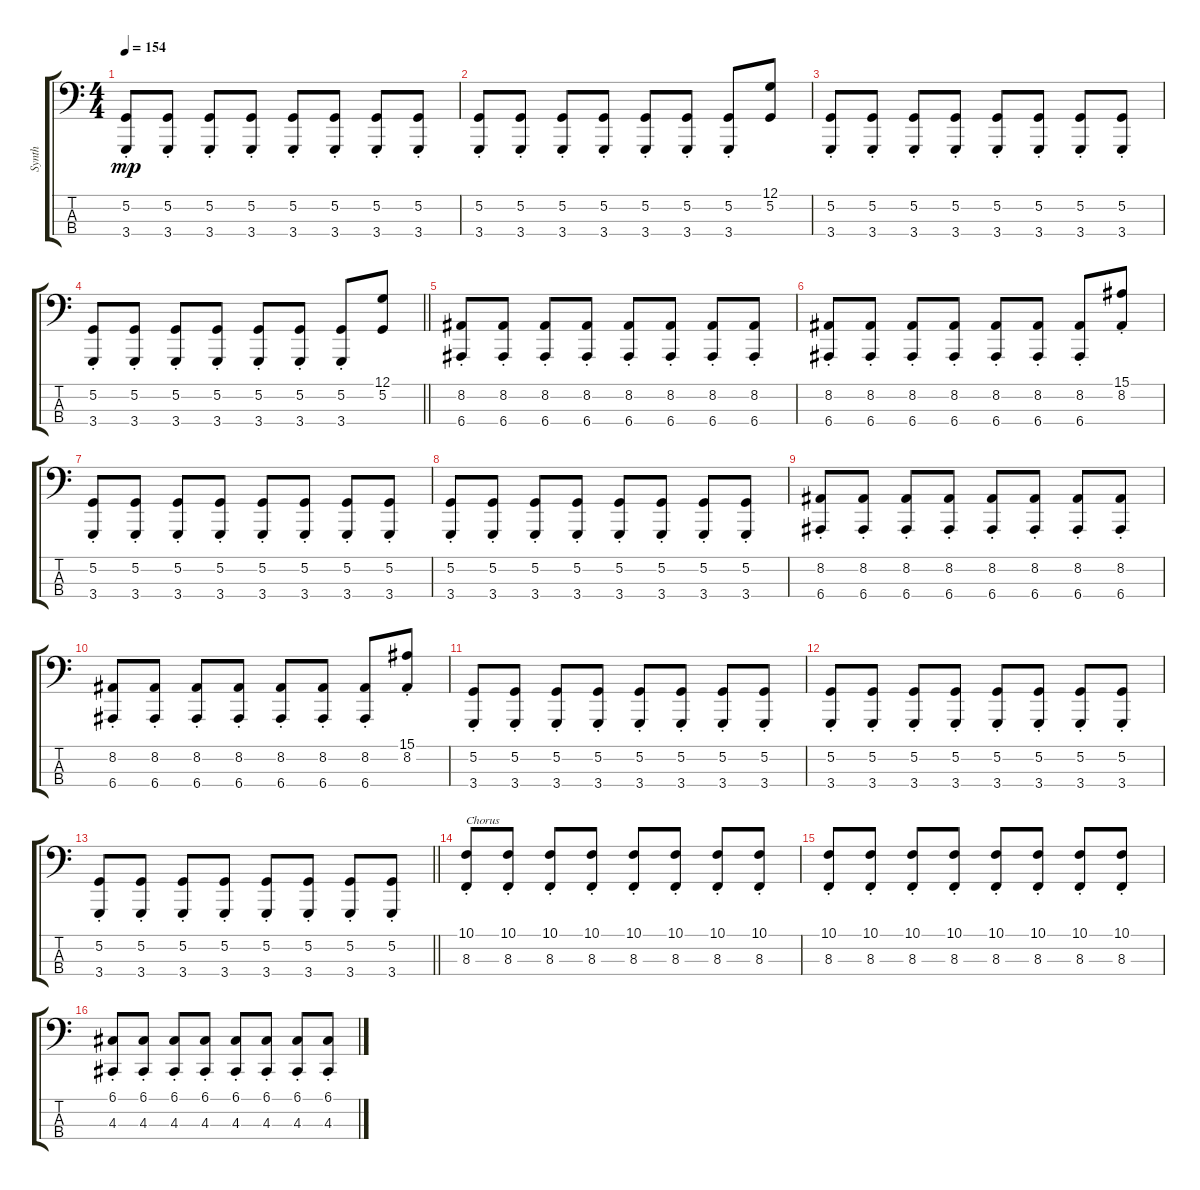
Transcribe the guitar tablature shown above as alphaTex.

\track ("Synth" "Synth") {instrument lead2sawtooth}
\staff {score tabs}
\tuning (G2 D2 A1 E1) {hide}
\ts (4 4)
\tempo 154
\clef f4
\ks c
(5.2{st} 3.4{st}).8{dy mp} (5.2{st} 3.4{st}).8 (5.2{st} 3.4{st}).8 (5.2{st} 3.4{st}).8 (5.2{st} 3.4{st}).8 (5.2{st} 3.4{st}).8 (5.2{st} 3.4{st}).8 (5.2{st} 3.4{st}).8 |
(5.2{st} 3.4{st}).8 (5.2{st} 3.4{st}).8 (5.2{st} 3.4{st}).8 (5.2{st} 3.4{st}).8 (5.2{st} 3.4{st}).8 (5.2{st} 3.4{st}).8 (5.2{st} 3.4{st}).8 (12.1 5.2).8 |
(5.2{st} 3.4{st}).8 (5.2{st} 3.4{st}).8 (5.2{st} 3.4{st}).8 (5.2{st} 3.4{st}).8 (5.2{st} 3.4{st}).8 (5.2{st} 3.4{st}).8 (5.2{st} 3.4{st}).8 (5.2{st} 3.4{st}).8 |
\barLineRight lightlight
(5.2{st} 3.4{st}).8 (5.2{st} 3.4{st}).8 (5.2{st} 3.4{st}).8 (5.2{st} 3.4{st}).8 (5.2{st} 3.4{st}).8 (5.2{st} 3.4{st}).8 (5.2{st} 3.4{st}).8 (12.1 5.2).8 |
(8.2{st} 6.4{st}).8 (8.2{st} 6.4{st}).8 (8.2{st} 6.4{st}).8 (8.2{st} 6.4{st}).8 (8.2{st} 6.4{st}).8 (8.2{st} 6.4{st}).8 (8.2{st} 6.4{st}).8 (8.2{st} 6.4{st}).8 |
(8.2{st} 6.4{st}).8 (8.2{st} 6.4{st}).8 (8.2{st} 6.4{st}).8 (8.2{st} 6.4{st}).8 (8.2{st} 6.4{st}).8 (8.2{st} 6.4{st}).8 (8.2{st} 6.4{st}).8 (15.1{st} 8.2{st}).8 |
(5.2{st} 3.4{st}).8 (5.2{st} 3.4{st}).8 (5.2{st} 3.4{st}).8 (5.2{st} 3.4{st}).8 (5.2{st} 3.4{st}).8 (5.2{st} 3.4{st}).8 (5.2{st} 3.4{st}).8 (5.2{st} 3.4{st}).8 |
(5.2{st} 3.4{st}).8 (5.2{st} 3.4{st}).8 (5.2{st} 3.4{st}).8 (5.2{st} 3.4{st}).8 (5.2{st} 3.4{st}).8 (5.2{st} 3.4{st}).8 (5.2{st} 3.4{st}).8 (5.2{st} 3.4{st}).8 |
(8.2{st} 6.4{st}).8 (8.2{st} 6.4{st}).8 (8.2{st} 6.4{st}).8 (8.2{st} 6.4{st}).8 (8.2{st} 6.4{st}).8 (8.2{st} 6.4{st}).8 (8.2{st} 6.4{st}).8 (8.2{st} 6.4{st}).8 |
(8.2{st} 6.4{st}).8 (8.2{st} 6.4{st}).8 (8.2{st} 6.4{st}).8 (8.2{st} 6.4{st}).8 (8.2{st} 6.4{st}).8 (8.2{st} 6.4{st}).8 (8.2{st} 6.4{st}).8 (15.1{st} 8.2{st}).8 |
(5.2{st} 3.4{st}).8 (5.2{st} 3.4{st}).8 (5.2{st} 3.4{st}).8 (5.2{st} 3.4{st}).8 (5.2{st} 3.4{st}).8 (5.2{st} 3.4{st}).8 (5.2{st} 3.4{st}).8 (5.2{st} 3.4{st}).8 |
(5.2{st} 3.4{st}).8 (5.2{st} 3.4{st}).8 (5.2{st} 3.4{st}).8 (5.2{st} 3.4{st}).8 (5.2{st} 3.4{st}).8 (5.2{st} 3.4{st}).8 (5.2{st} 3.4{st}).8 (5.2{st} 3.4{st}).8 |
\barLineRight lightlight
(5.2{st} 3.4{st}).8 (5.2{st} 3.4{st}).8 (5.2{st} 3.4{st}).8 (5.2{st} 3.4{st}).8 (5.2{st} 3.4{st}).8 (5.2{st} 3.4{st}).8 (5.2{st} 3.4{st}).8 (5.2{st} 3.4{st}).8 |
(10.1{st} 8.3{st}).8{txt "Chorus"} (10.1{st} 8.3{st}).8 (10.1{st} 8.3{st}).8 (10.1{st} 8.3{st}).8 (10.1{st} 8.3{st}).8 (10.1{st} 8.3{st}).8 (10.1{st} 8.3{st}).8 (10.1{st} 8.3{st}).8 |
(10.1{st} 8.3{st}).8 (10.1{st} 8.3{st}).8 (10.1{st} 8.3{st}).8 (10.1{st} 8.3{st}).8 (10.1{st} 8.3{st}).8 (10.1{st} 8.3{st}).8 (10.1{st} 8.3{st}).8 (10.1{st} 8.3{st}).8 |
(6.1{st} 4.3{st}).8 (6.1{st} 4.3{st}).8 (6.1{st} 4.3{st}).8 (6.1{st} 4.3{st}).8 (6.1{st} 4.3{st}).8 (6.1{st} 4.3{st}).8 (6.1{st} 4.3{st}).8 (6.1{st} 4.3{st}).8
